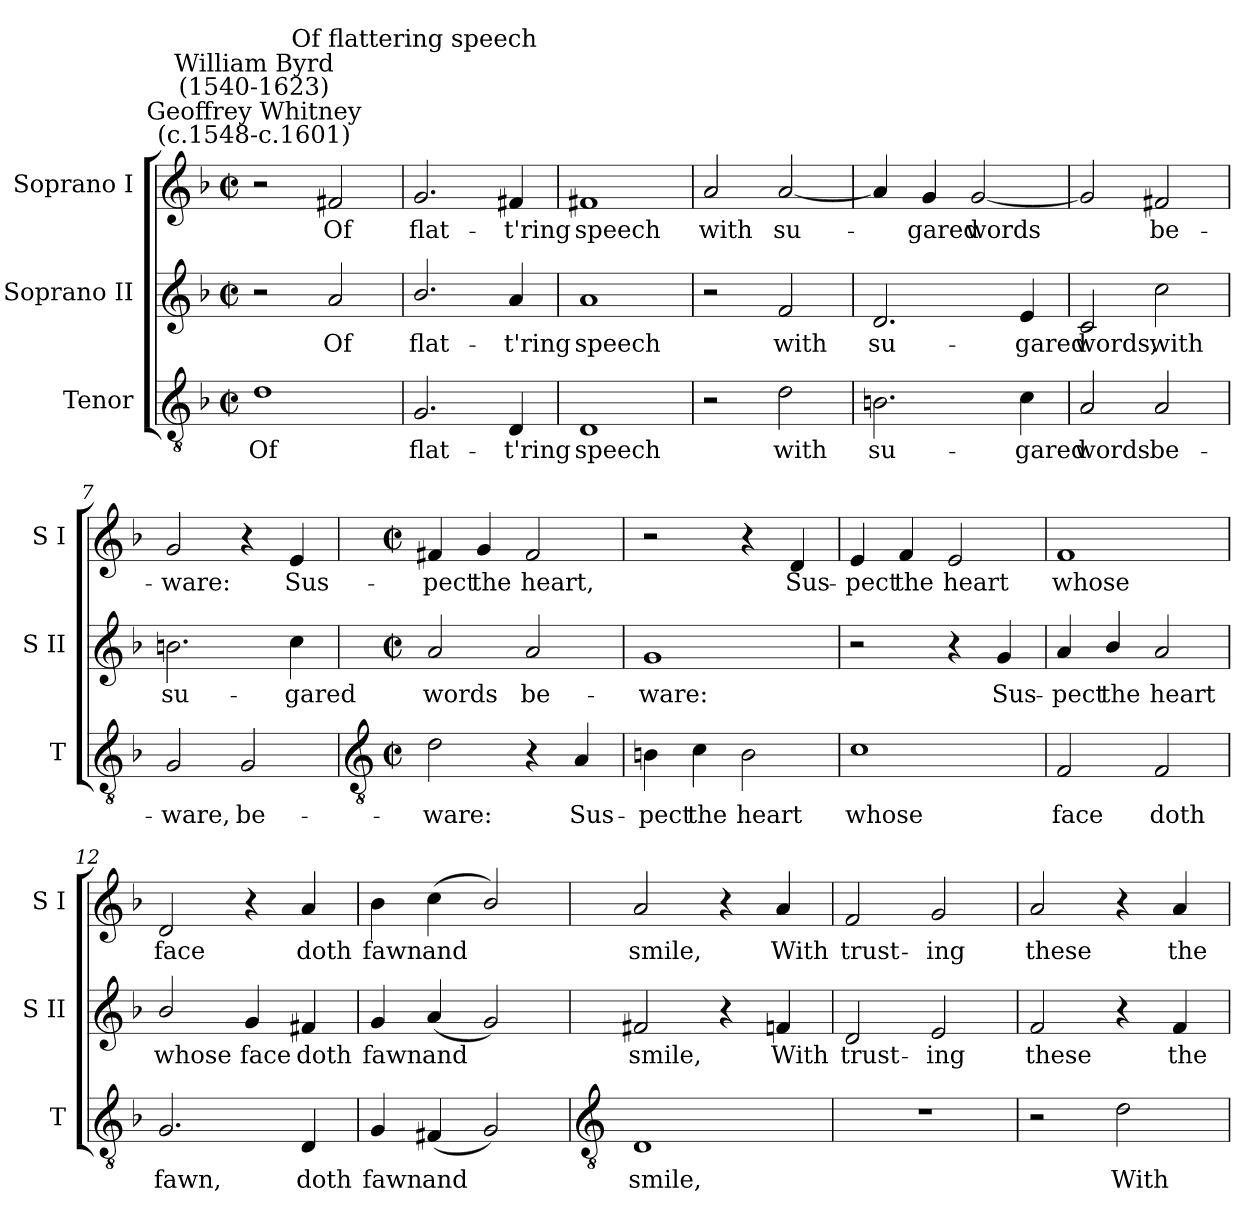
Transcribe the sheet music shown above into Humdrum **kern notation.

**kern	**text	**kern	**text	**kern	**text
*part3	*part3	*part2	*part2	*part1	*part1
*staff3	*staff3	*staff2	*staff2	*staff1	*staff1
*I"Tenor	*	*I"Soprano II	*	*I"Soprano I	*
*I'T	*	*I'S II	*	*I'S I	*
*clefGv2	*	*clefG2	*	*clefG2	*
*k[b-]	*	*k[b-]	*	*k[b-]	*
*F:	*	*F:	*	*F:	*
*M2/2	*	*M2/2	*	*M2/2	*
*met(c|)	*	*met(c|)	*	*met(c|)	*
=1	=1	=1	=1	=1	=1
!	!	!	!	!LO:TX:a:cj:t=Geoffrey Whitney\n(c.1548-c.1601)	!
!	!	!	!	!LO:TX:a:cj:t=William Byrd\n(1540-1623)	!
!	!LO:LY:b	!	!	!	!
1d	Of	2r	.	2r	.
!	!	!	!LO:LY:b	!	!LO:LY:b
.	.	2a	Of	2f#X	Of
=2	=2	=2	=2	=2	=2
!	!	!	!	!LO:TX:a:cj:t=Of flattering speech	!
!	!LO:LY:b	!	!LO:LY:b	!	!LO:LY:b
2.G	flat-	2.b-/	flat-	2.g	flat-
!	!LO:LY:b	!	!LO:LY:b	!	!LO:LY:b
4D	-t'ring	4a	-t'ring	4f#X	-t'ring
=3	=3	=3	=3	=3	=3
!	!LO:LY:b	!	!LO:LY:b	!	!LO:LY:b
1D	speech	1a	speech	1f#X	speech
=4	=4	=4	=4	=4	=4
!	!	!	!	!	!LO:LY:b
2r	.	2r	.	2a	with
!	!LO:LY:b	!	!LO:LY:b	!	!LO:LY:b
2d	with	2f	with	[2a	su-
=5	=5	=5	=5	=5	=5
!	!LO:LY:b	!	!LO:LY:b	!	!
2.Bn	su-	2.d	su-	4a]	.
!	!	!	!	!	!LO:LY:b
.	.	.	.	4g	gared
!	!	!	!	!	!LO:LY:b
.	.	.	.	[2g	words
!	!LO:LY:b	!	!LO:LY:b	!	!
4c	-gared	4e	-gared	.	.
=6	=6	=6	=6	=6	=6
!	!LO:LY:b	!	!LO:LY:b	!	!
2A	words	2c	words,	2g]	.
!	!LO:LY:b	!	!LO:LY:b	!	!LO:LY:b
2A	be-	2cc	with	2f#X	be-
=7	=7	=7	=7	=7	=7
!	!LO:LY:b	!	!LO:LY:b	!	!LO:LY:b
2G	-ware,	2.bn	su-	2g	-ware:
!	!LO:LY:b	!	!	!	!
2G	be-	.	.	4r	.
!	!	!	!LO:LY:b	!	!LO:LY:b
.	.	4cc	-gared	4e	Sus-
!!LO:LB:g=z
=8	=8	=8	=8	=8	=8
*clefGv2	*	*	*	*	*
*M2/2	*	*M2/2	*	*M2/2	*
*met(c|)	*	*met(c|)	*	*met(c|)	*
!	!LO:LY:b	!	!LO:LY:b	!	!LO:LY:b
2d	-ware:	2a	words	4f#X	-pect
!	!	!	!	!	!LO:LY:b
.	.	.	.	4g	the
!	!	!	!LO:LY:b	!	!LO:LY:b
4r	.	2a	be-	2f#	heart,
!	!LO:LY:b	!	!	!	!
4A	Sus-	.	.	.	.
=9	=9	=9	=9	=9	=9
!	!LO:LY:b	!	!LO:LY:b	!	!
4Bn	-pect	1g	-ware:	2r	.
!	!LO:LY:b	!	!	!	!
4c	the	.	.	.	.
!	!LO:LY:b	!	!	!	!
2B	heart	.	.	4r	.
!	!	!	!	!	!LO:LY:b
.	.	.	.	4d	Sus-
=10	=10	=10	=10	=10	=10
!	!LO:LY:b	!	!	!	!LO:LY:b
1c	whose	2r	.	4e	-pect
!	!	!	!	!	!LO:LY:b
.	.	.	.	4f	the
!	!	!	!	!	!LO:LY:b
.	.	4r	.	2e	heart
!	!	!	!LO:LY:b	!	!
.	.	4g	Sus-	.	.
=11	=11	=11	=11	=11	=11
!	!LO:LY:b	!	!LO:LY:b	!	!LO:LY:b
2F	face	4a	-pect	1f	whose
!	!	!	!LO:LY:b	!	!
.	.	4b-/	the	.	.
!	!LO:LY:b	!	!LO:LY:b	!	!
2F	doth	2a	heart	.	.
=12	=12	=12	=12	=12	=12
!	!LO:LY:b	!	!LO:LY:b	!	!LO:LY:b
2.G	fawn,	2b-/	whose	2d	face
!	!	!	!LO:LY:b	!	!
.	.	4g	face	4r	.
!	!LO:LY:b	!	!LO:LY:b	!	!LO:LY:b
4D	doth	4f#X	doth	4a	doth
=13	=13	=13	=13	=13	=13
!	!LO:LY:b	!	!LO:LY:b	!	!LO:LY:b
4G	fawn	4g	fawn	4b-	fawn
!	!LO:LY:b	!	!LO:LY:b	!	!LO:LY:b
(<4F#X	and	(<4a	and	(<4cc	and
2G)	.	2g)	.	2b-/)	.
!!LO:LB:g=z
=14	=14	=14	=14	=14	=14
*clefGv2	*	*	*	*	*
!	!LO:LY:b	!	!LO:LY:b	!	!LO:LY:b
1D	smile,	2f#X	smile,	2a	smile,
.	.	4r	.	4r	.
!	!	!	!LO:LY:b	!	!LO:LY:b
.	.	4fn	With	4a	With
=15	=15	=15	=15	=15	=15
!	!	!	!LO:LY:b	!	!LO:LY:b
1r	.	2d	trust-	2f	trust-
!	!	!	!LO:LY:b	!	!LO:LY:b
.	.	2e	-ing	2g	-ing
=16	=16	=16	=16	=16	=16
!	!	!	!LO:LY:b	!	!LO:LY:b
2r	.	2f	these	2a	these
!	!LO:LY:b	!	!	!	!
2d	With	4r	.	4r	.
!	!	!	!LO:LY:b	!	!LO:LY:b
.	.	4f	the	4a	the
=	=	=	=	=	=
*-	*-	*-	*-	*-	*-
